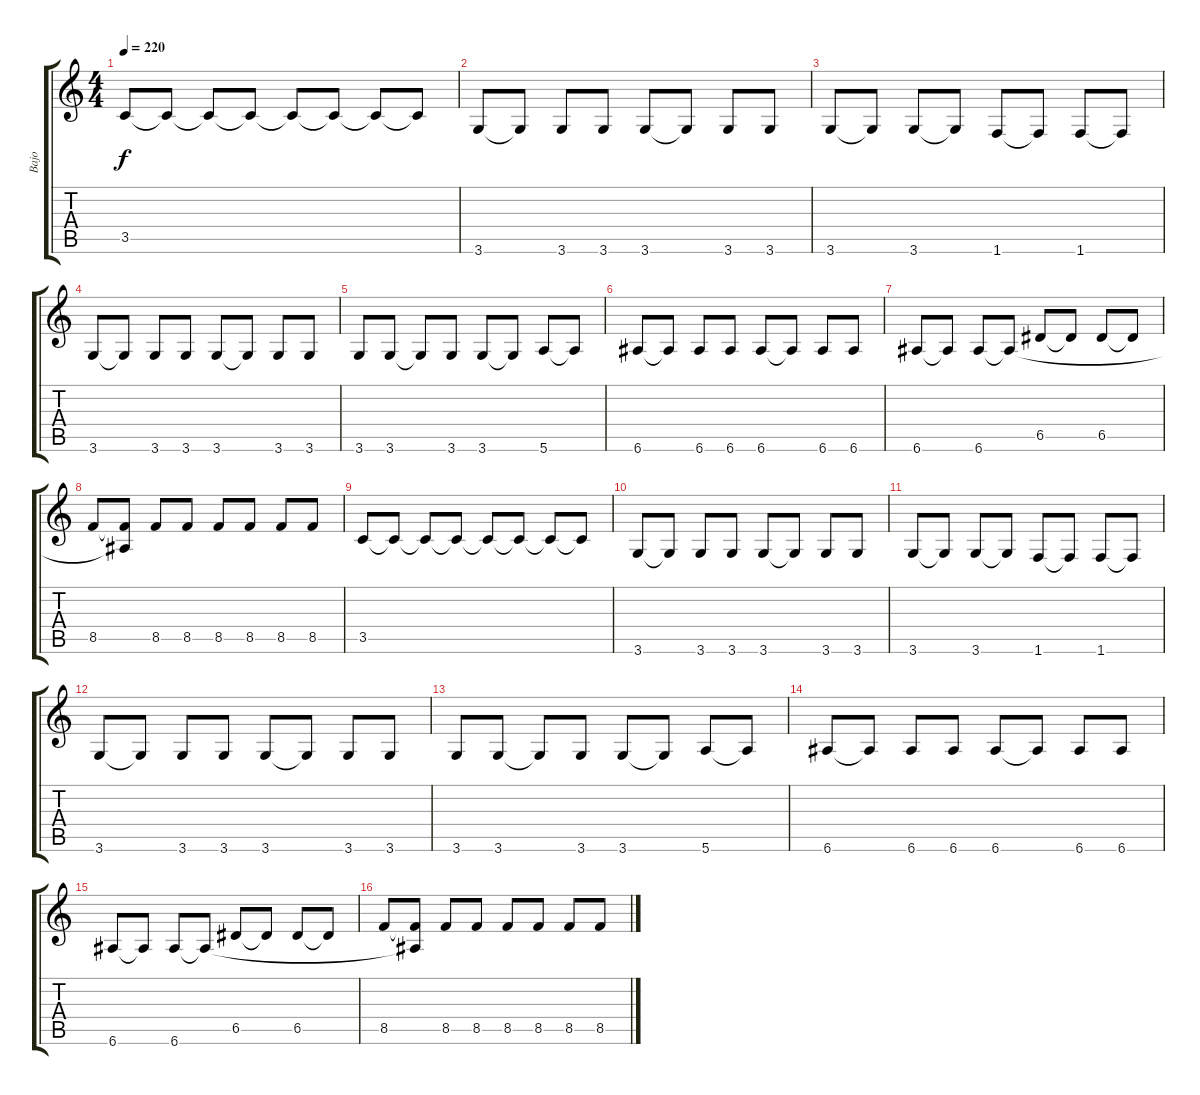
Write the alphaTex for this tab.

\track ("Bajo" "Bajo") {instrument electricbassfinger}
\staff {score tabs}
\tuning (E4 B3 G3 D3 A2 E2) {hide}
\ts (4 4)
\tempo 220
\clef g2
\ks c
3.5.8{dy f} 3.5{t}.8 3.5{t}.8 3.5{t}.8 3.5{t}.8 3.5{t}.8 3.5{t}.8 3.5{t}.8 |
3.6.8 3.6{t}.8 3.6.8 3.6.8 3.6.8 3.6{t}.8 3.6.8 3.6.8 |
3.6.8 3.6{t}.8 3.6.8 3.6{t}.8 1.6.8 1.6{t}.8 1.6.8 1.6{t}.8 |
3.6.8 3.6{t}.8 3.6.8 3.6.8 3.6.8 3.6{t}.8 3.6.8 3.6.8 |
3.6.8 3.6.8 3.6{t}.8 3.6.8 3.6.8 3.6{t}.8 5.6.8 5.6{t}.8 |
6.6.8 6.6{t}.8 6.6.8 6.6.8 6.6.8 6.6{t}.8 6.6.8 6.6.8 |
6.6.8 6.6{t}.8 6.6.8 6.6{t}.8 6.5.8 6.5{t}.8 6.5.8 6.5{t}.8 |
8.5.8 (8.5{t} 6.6{t}).8 8.5.8 8.5.8 8.5.8 8.5.8 8.5.8 8.5.8 |
3.5.8 3.5{t}.8 3.5{t}.8 3.5{t}.8 3.5{t}.8 3.5{t}.8 3.5{t}.8 3.5{t}.8 |
3.6.8 3.6{t}.8 3.6.8 3.6.8 3.6.8 3.6{t}.8 3.6.8 3.6.8 |
3.6.8 3.6{t}.8 3.6.8 3.6{t}.8 1.6.8 1.6{t}.8 1.6.8 1.6{t}.8 |
3.6.8 3.6{t}.8 3.6.8 3.6.8 3.6.8 3.6{t}.8 3.6.8 3.6.8 |
3.6.8 3.6.8 3.6{t}.8 3.6.8 3.6.8 3.6{t}.8 5.6.8 5.6{t}.8 |
6.6.8 6.6{t}.8 6.6.8 6.6.8 6.6.8 6.6{t}.8 6.6.8 6.6.8 |
6.6.8 6.6{t}.8 6.6.8 6.6{t}.8 6.5.8 6.5{t}.8 6.5.8 6.5{t}.8 |
8.5.8 (8.5{t} 6.6{t}).8 8.5.8 8.5.8 8.5.8 8.5.8 8.5.8 8.5.8
